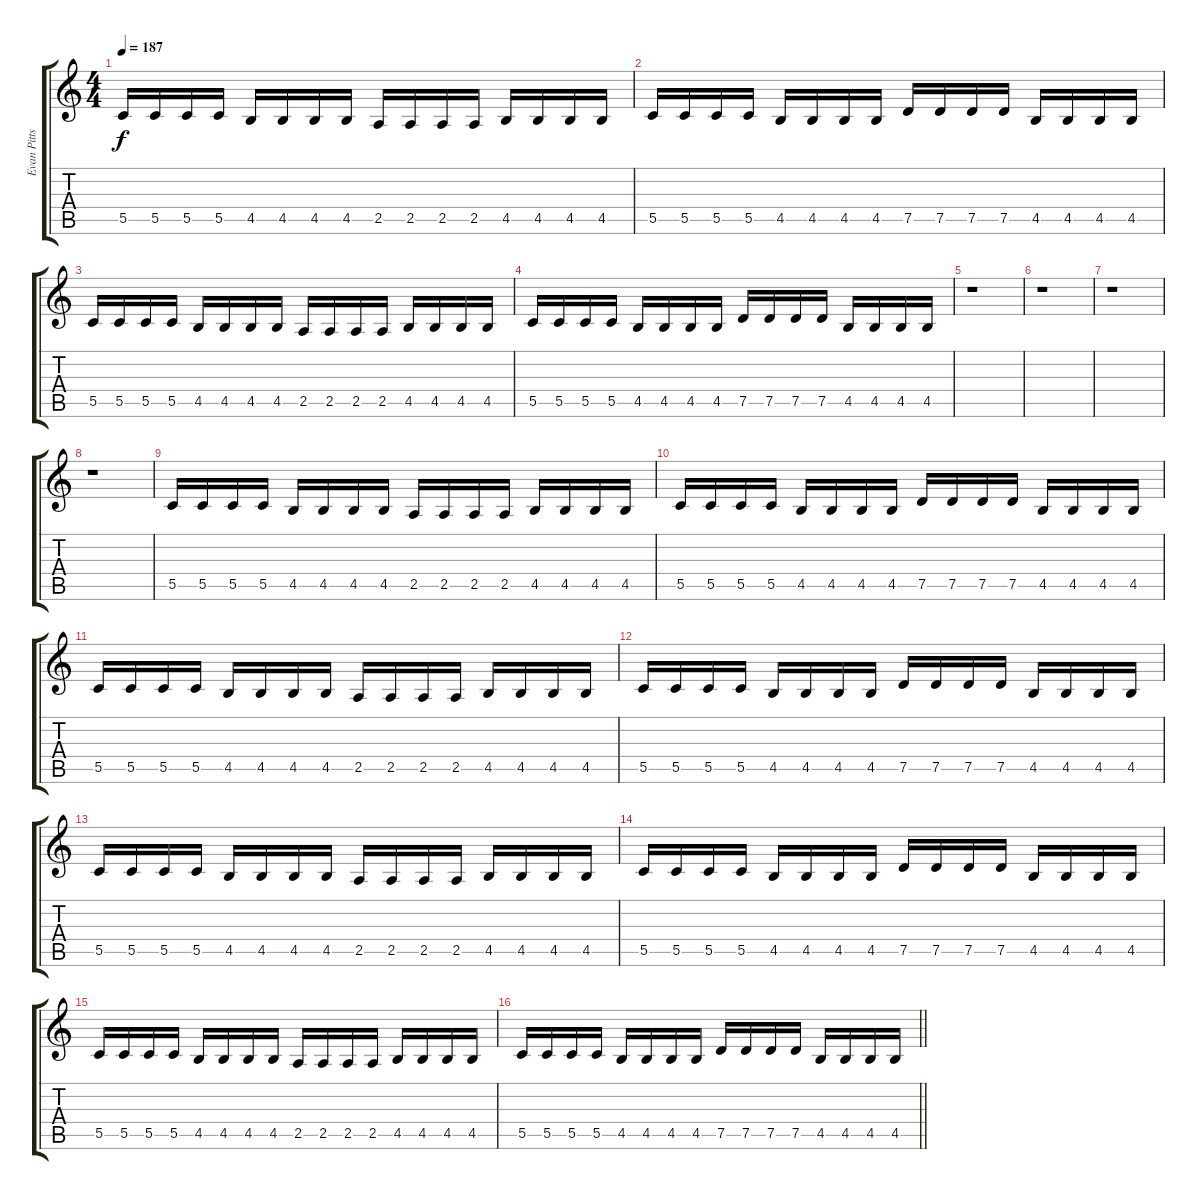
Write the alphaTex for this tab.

\track ("Evan Pitts - Guitar" "Evan Pitts") {instrument distortionguitar}
\staff {score tabs}
\tuning (D4 A3 F3 C3 G2 C2) {hide}
\ts (4 4)
\tempo 187
\clef g2
\ks c
5.5.16{dy f instrument distortionguitar} 5.5.16 5.5.16 5.5.16 4.5.16 4.5.16 4.5.16 4.5.16 2.5.16 2.5.16 2.5.16 2.5.16 4.5.16 4.5.16 4.5.16 4.5.16 |
5.5.16 5.5.16 5.5.16 5.5.16 4.5.16 4.5.16 4.5.16 4.5.16 7.5.16 7.5.16 7.5.16 7.5.16 4.5.16 4.5.16 4.5.16 4.5.16 |
5.5.16 5.5.16 5.5.16 5.5.16 4.5.16 4.5.16 4.5.16 4.5.16 2.5.16 2.5.16 2.5.16 2.5.16 4.5.16 4.5.16 4.5.16 4.5.16 |
5.5.16 5.5.16 5.5.16 5.5.16 4.5.16 4.5.16 4.5.16 4.5.16 7.5.16 7.5.16 7.5.16 7.5.16 4.5.16 4.5.16 4.5.16 4.5.16 |
r.1 |
r.1 |
r.1 |
r.1 |
5.5.16 5.5.16 5.5.16 5.5.16 4.5.16 4.5.16 4.5.16 4.5.16 2.5.16 2.5.16 2.5.16 2.5.16 4.5.16 4.5.16 4.5.16 4.5.16 |
5.5.16 5.5.16 5.5.16 5.5.16 4.5.16 4.5.16 4.5.16 4.5.16 7.5.16 7.5.16 7.5.16 7.5.16 4.5.16 4.5.16 4.5.16 4.5.16 |
5.5.16 5.5.16 5.5.16 5.5.16 4.5.16 4.5.16 4.5.16 4.5.16 2.5.16 2.5.16 2.5.16 2.5.16 4.5.16 4.5.16 4.5.16 4.5.16 |
5.5.16 5.5.16 5.5.16 5.5.16 4.5.16 4.5.16 4.5.16 4.5.16 7.5.16 7.5.16 7.5.16 7.5.16 4.5.16 4.5.16 4.5.16 4.5.16 |
5.5.16 5.5.16 5.5.16 5.5.16 4.5.16 4.5.16 4.5.16 4.5.16 2.5.16 2.5.16 2.5.16 2.5.16 4.5.16 4.5.16 4.5.16 4.5.16 |
5.5.16 5.5.16 5.5.16 5.5.16 4.5.16 4.5.16 4.5.16 4.5.16 7.5.16 7.5.16 7.5.16 7.5.16 4.5.16 4.5.16 4.5.16 4.5.16 |
5.5.16 5.5.16 5.5.16 5.5.16 4.5.16 4.5.16 4.5.16 4.5.16 2.5.16 2.5.16 2.5.16 2.5.16 4.5.16 4.5.16 4.5.16 4.5.16 |
\barLineRight lightlight
5.5.16 5.5.16 5.5.16 5.5.16 4.5.16 4.5.16 4.5.16 4.5.16 7.5.16 7.5.16 7.5.16 7.5.16 4.5.16 4.5.16 4.5.16 4.5.16
